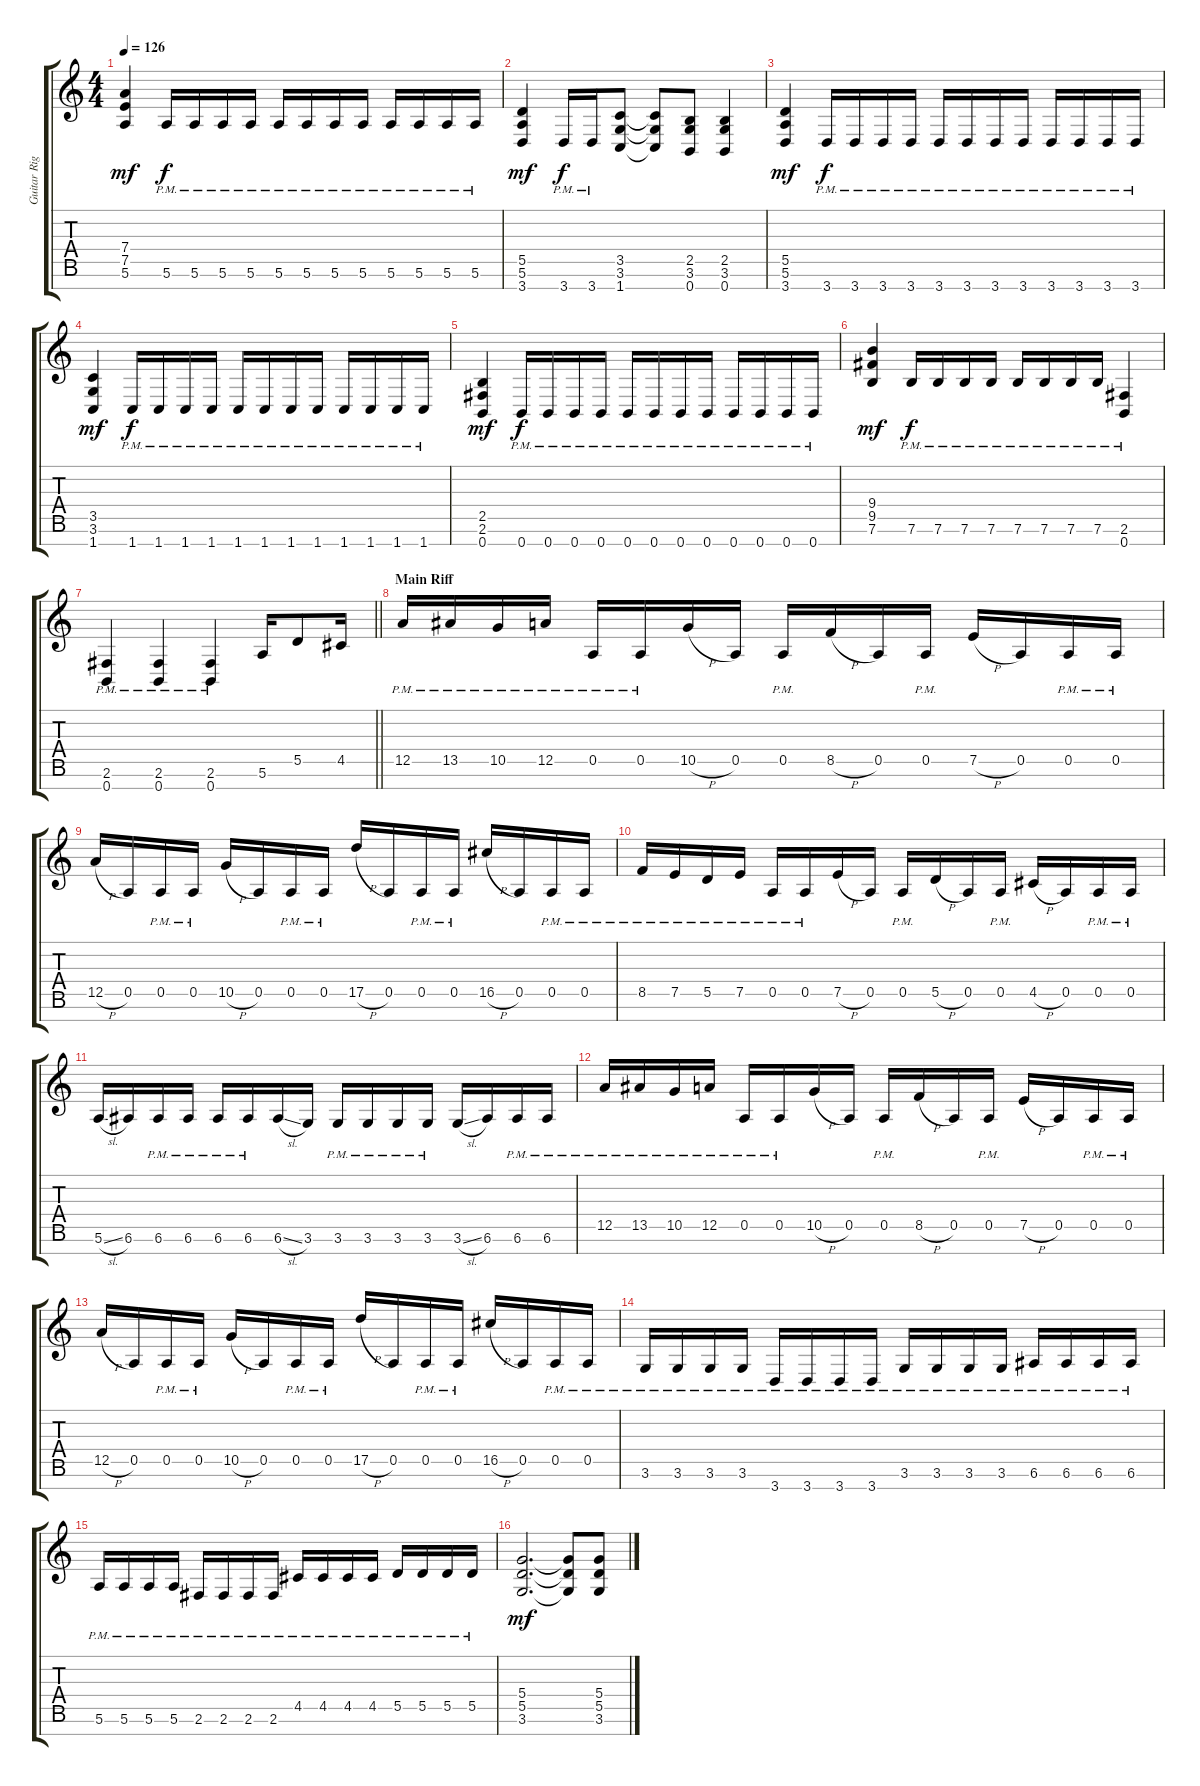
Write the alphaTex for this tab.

\track ("Guitar Right" "Guitar Rig") {instrument distortionguitar}
\staff {score tabs}
\tuning (E4 B3 G3 D3 A2 E2 B1) {hide}
\ts (4 4)
\tempo 126
\clef g2
\ks c
(7.4 7.5 5.6).4{dy mf} 5.6{pm}.16{dy f} 5.6{pm}.16 5.6{pm}.16 5.6{pm}.16 5.6{pm}.16 5.6{pm}.16 5.6{pm}.16 5.6{pm}.16 5.6{pm}.16 5.6{pm}.16 5.6{pm}.16 5.6{pm}.16 |
(5.5 5.6 3.7).4{dy mf} 3.7{pm}.16{dy f} 3.7{pm}.16 (3.5 3.6 1.7).8 (3.5{t} 3.6{t} 1.7{t}).8 (2.5 3.6 0.7).8 (2.5 3.6 0.7).4 |
(5.5 5.6 3.7).4{dy mf} 3.7{pm}.16{dy f} 3.7{pm}.16 3.7{pm}.16 3.7{pm}.16 3.7{pm}.16 3.7{pm}.16 3.7{pm}.16 3.7{pm}.16 3.7{pm}.16 3.7{pm}.16 3.7{pm}.16 3.7{pm}.16 |
(3.5 3.6 1.7).4{dy mf} 1.7{pm}.16{dy f} 1.7{pm}.16 1.7{pm}.16 1.7{pm}.16 1.7{pm}.16 1.7{pm}.16 1.7{pm}.16 1.7{pm}.16 1.7{pm}.16 1.7{pm}.16 1.7{pm}.16 1.7{pm}.16 |
(2.5 2.6 0.7).4{dy mf} 0.7{pm}.16{dy f} 0.7{pm}.16 0.7{pm}.16 0.7{pm}.16 0.7{pm}.16 0.7{pm}.16 0.7{pm}.16 0.7{pm}.16 0.7{pm}.16 0.7{pm}.16 0.7{pm}.16 0.7{pm}.16 |
(9.4 9.5 7.6).4{dy mf} 7.6{pm}.16{dy f} 7.6{pm}.16 7.6{pm}.16 7.6{pm}.16 7.6{pm}.16 7.6{pm}.16 7.6{pm}.16 7.6{pm}.16 (2.6{pm} 0.7{pm}).4 |
\barLineRight lightlight
(2.6{pm} 0.7{pm}).4 (2.6{pm} 0.7{pm}).4 (2.6{pm} 0.7{pm}).4 5.6.16 5.5.8 4.5.16 |
\section ("" "Main Riff")
12.5{pm}.16 13.5{pm}.16 10.5{pm}.16 12.5{pm}.16 0.5{pm}.16 0.5{pm}.16 10.5{h}.16 0.5.16 0.5{pm}.16 8.5{h}.16 0.5.16 0.5{pm}.16 7.5{h}.16 0.5.16 0.5{pm}.16 0.5{pm}.16 |
12.5{h}.16 0.5.16 0.5{pm}.16 0.5{pm}.16 10.5{h}.16 0.5.16 0.5{pm}.16 0.5{pm}.16 17.5{h}.16 0.5.16 0.5{pm}.16 0.5{pm}.16 16.5{h}.16 0.5.16 0.5{pm}.16 0.5{pm}.16 |
8.5{pm}.16 7.5{pm}.16 5.5{pm}.16 7.5{pm}.16 0.5{pm}.16 0.5{pm}.16 7.5{h}.16 0.5.16 0.5{pm}.16 5.5{h}.16 0.5.16 0.5{pm}.16 4.5{h}.16 0.5.16 0.5{pm}.16 0.5{pm}.16 |
5.6{sl}.16 6.6.16 6.6{pm}.16 6.6{pm}.16 6.6{pm}.16 6.6{pm}.16 6.6{sl}.16 3.6.16 3.6{pm}.16 3.6{pm}.16 3.6{pm}.16 3.6{pm}.16 3.6{sl}.16 6.6.16 6.6{pm}.16 6.6{pm}.16 |
12.5{pm}.16 13.5{pm}.16 10.5{pm}.16 12.5{pm}.16 0.5{pm}.16 0.5{pm}.16 10.5{h}.16 0.5.16 0.5{pm}.16 8.5{h}.16 0.5.16 0.5{pm}.16 7.5{h}.16 0.5.16 0.5{pm}.16 0.5{pm}.16 |
12.5{h}.16 0.5.16 0.5{pm}.16 0.5{pm}.16 10.5{h}.16 0.5.16 0.5{pm}.16 0.5{pm}.16 17.5{h}.16 0.5.16 0.5{pm}.16 0.5{pm}.16 16.5{h}.16 0.5.16 0.5{pm}.16 0.5{pm}.16 |
3.6{pm}.16 3.6{pm}.16 3.6{pm}.16 3.6{pm}.16 3.7{pm}.16 3.7{pm}.16 3.7{pm}.16 3.7{pm}.16 3.6{pm}.16 3.6{pm}.16 3.6{pm}.16 3.6{pm}.16 6.6{pm}.16 6.6{pm}.16 6.6{pm}.16 6.6{pm}.16 |
5.6{pm}.16 5.6{pm}.16 5.6{pm}.16 5.6{pm}.16 2.6{pm}.16 2.6{pm}.16 2.6{pm}.16 2.6{pm}.16 4.5{pm}.16 4.5{pm}.16 4.5{pm}.16 4.5{pm}.16 5.5{pm}.16 5.5{pm}.16 5.5{pm}.16 5.5{pm}.16 |
(5.4 5.5 3.6).2{d dy mf} (5.4{t} 5.5{t} 3.6{t}).8 (5.4 5.5 3.6).8
